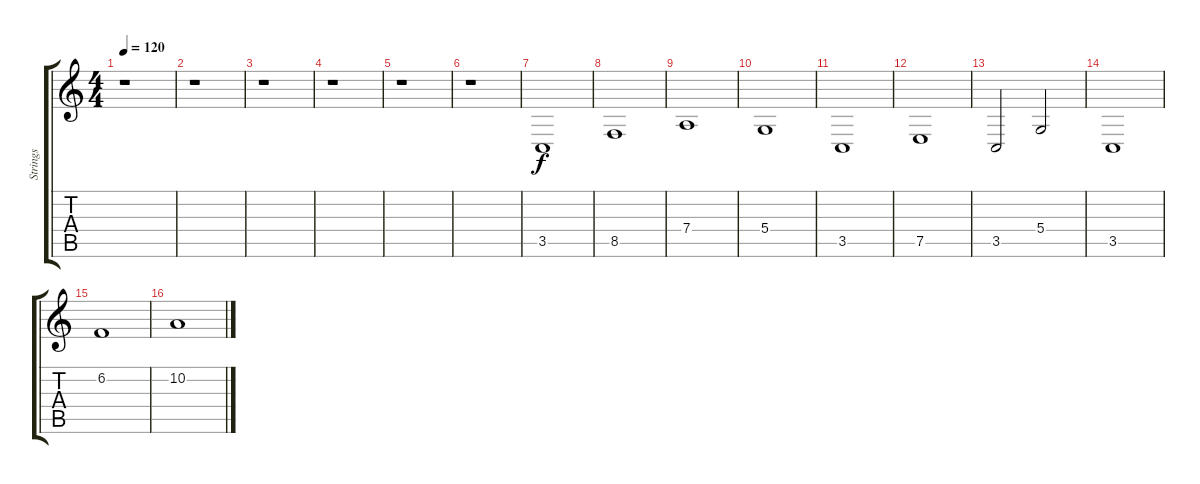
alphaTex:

\track ("Strings" "Strings") {instrument synthstrings1}
\staff {score tabs}
\tuning (E4 B3 G3 D3 A2 E2) {hide}
\ts (4 4)
\tempo 120
\clef g2
\ks c
r.1{dy f} |
r.1 |
r.1 |
r.1 |
r.1 |
r.1 |
3.5.1 |
8.5.1 |
7.4.1 |
5.4.1 |
3.5.1 |
7.5.1 |
3.5.2 5.4.2 |
3.5.1 |
6.2.1 |
10.2.1
